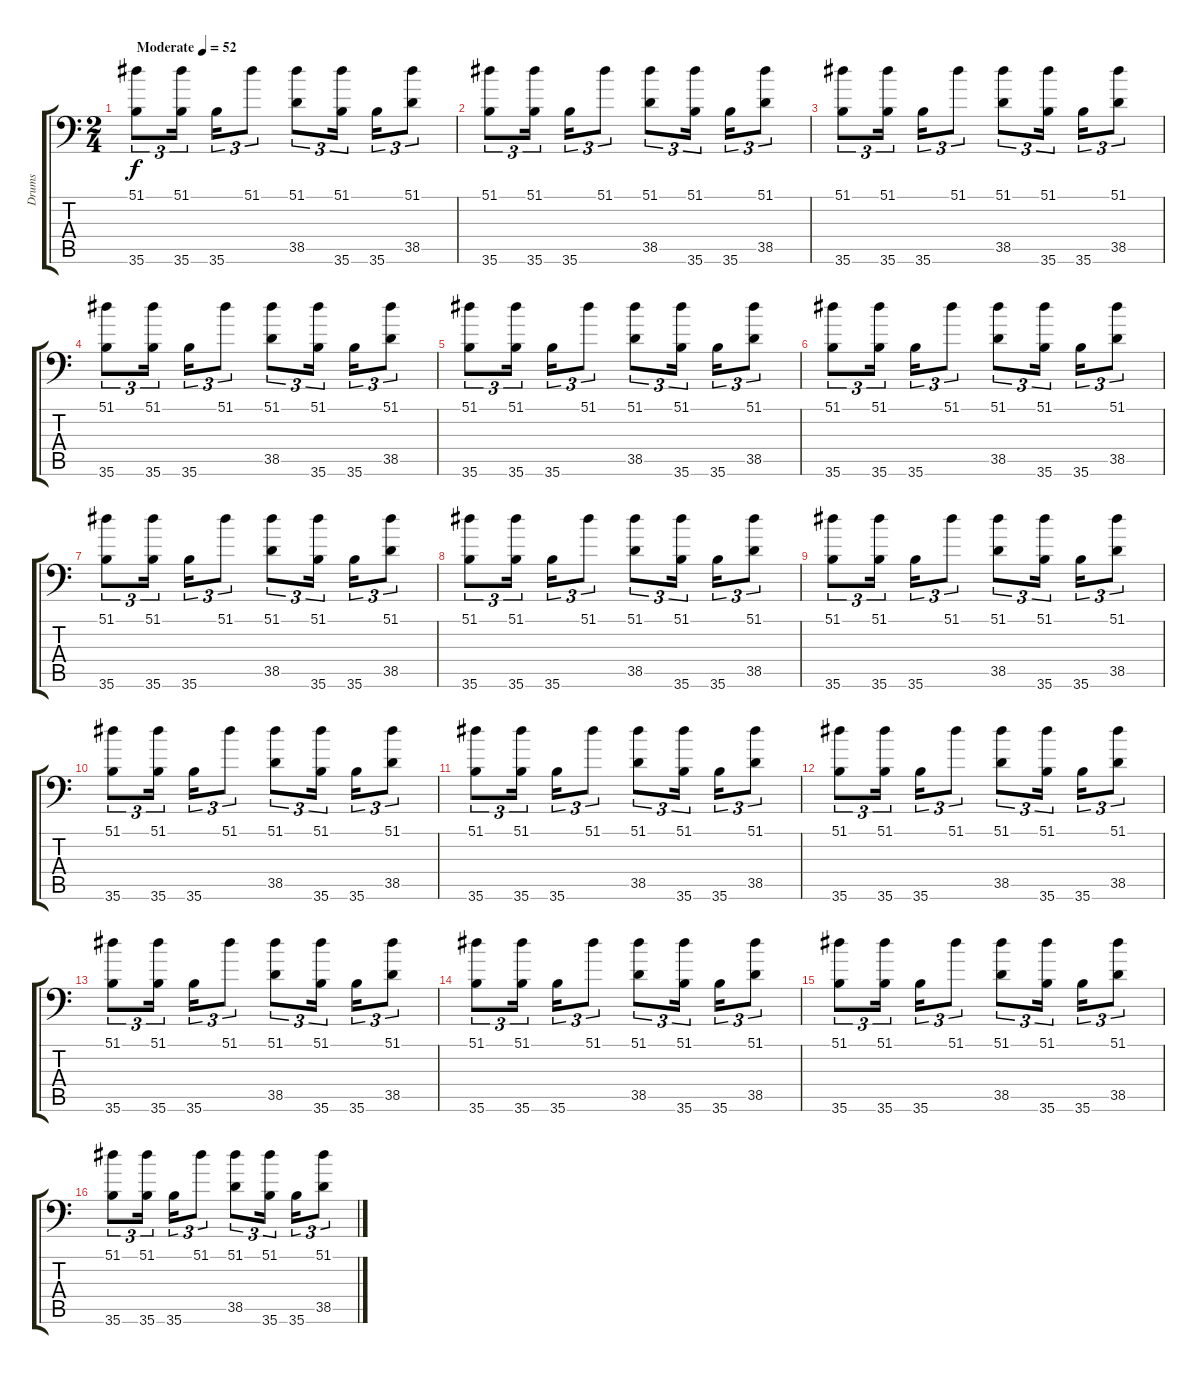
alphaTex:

\track ("Drums" "Drums") {instrument acousticgrandpiano}
\staff {score tabs}
\tuning (C-1 C-1 C-1 C-1 C-1 C-1) {hide}
\ts (2 4)
\tempo (52 "Moderate")
\clef f4
\ks c
(51.1 35.6).8{tu (3 2) dy f instrument acousticgrandpiano} (51.1 35.6).16{tu (3 2)} 35.6.16{tu (3 2)} 51.1.8{tu (3 2)} (51.1 38.5).8{tu (3 2)} (51.1 35.6).16{tu (3 2)} 35.6.16{tu (3 2)} (51.1 38.5).8{tu (3 2)} |
(51.1 35.6).8{tu (3 2)} (51.1 35.6).16{tu (3 2)} 35.6.16{tu (3 2)} 51.1.8{tu (3 2)} (51.1 38.5).8{tu (3 2)} (51.1 35.6).16{tu (3 2)} 35.6.16{tu (3 2)} (51.1 38.5).8{tu (3 2)} |
(51.1 35.6).8{tu (3 2)} (51.1 35.6).16{tu (3 2)} 35.6.16{tu (3 2)} 51.1.8{tu (3 2)} (51.1 38.5).8{tu (3 2)} (51.1 35.6).16{tu (3 2)} 35.6.16{tu (3 2)} (51.1 38.5).8{tu (3 2)} |
(51.1 35.6).8{tu (3 2)} (51.1 35.6).16{tu (3 2)} 35.6.16{tu (3 2)} 51.1.8{tu (3 2)} (51.1 38.5).8{tu (3 2)} (51.1 35.6).16{tu (3 2)} 35.6.16{tu (3 2)} (51.1 38.5).8{tu (3 2)} |
(51.1 35.6).8{tu (3 2)} (51.1 35.6).16{tu (3 2)} 35.6.16{tu (3 2)} 51.1.8{tu (3 2)} (51.1 38.5).8{tu (3 2)} (51.1 35.6).16{tu (3 2)} 35.6.16{tu (3 2)} (51.1 38.5).8{tu (3 2)} |
(51.1 35.6).8{tu (3 2)} (51.1 35.6).16{tu (3 2)} 35.6.16{tu (3 2)} 51.1.8{tu (3 2)} (51.1 38.5).8{tu (3 2)} (51.1 35.6).16{tu (3 2)} 35.6.16{tu (3 2)} (51.1 38.5).8{tu (3 2)} |
(51.1 35.6).8{tu (3 2)} (51.1 35.6).16{tu (3 2)} 35.6.16{tu (3 2)} 51.1.8{tu (3 2)} (51.1 38.5).8{tu (3 2)} (51.1 35.6).16{tu (3 2)} 35.6.16{tu (3 2)} (51.1 38.5).8{tu (3 2)} |
(51.1 35.6).8{tu (3 2)} (51.1 35.6).16{tu (3 2)} 35.6.16{tu (3 2)} 51.1.8{tu (3 2)} (51.1 38.5).8{tu (3 2)} (51.1 35.6).16{tu (3 2)} 35.6.16{tu (3 2)} (51.1 38.5).8{tu (3 2)} |
(51.1 35.6).8{tu (3 2)} (51.1 35.6).16{tu (3 2)} 35.6.16{tu (3 2)} 51.1.8{tu (3 2)} (51.1 38.5).8{tu (3 2)} (51.1 35.6).16{tu (3 2)} 35.6.16{tu (3 2)} (51.1 38.5).8{tu (3 2)} |
(51.1 35.6).8{tu (3 2)} (51.1 35.6).16{tu (3 2)} 35.6.16{tu (3 2)} 51.1.8{tu (3 2)} (51.1 38.5).8{tu (3 2)} (51.1 35.6).16{tu (3 2)} 35.6.16{tu (3 2)} (51.1 38.5).8{tu (3 2)} |
(51.1 35.6).8{tu (3 2)} (51.1 35.6).16{tu (3 2)} 35.6.16{tu (3 2)} 51.1.8{tu (3 2)} (51.1 38.5).8{tu (3 2)} (51.1 35.6).16{tu (3 2)} 35.6.16{tu (3 2)} (51.1 38.5).8{tu (3 2)} |
(51.1 35.6).8{tu (3 2)} (51.1 35.6).16{tu (3 2)} 35.6.16{tu (3 2)} 51.1.8{tu (3 2)} (51.1 38.5).8{tu (3 2)} (51.1 35.6).16{tu (3 2)} 35.6.16{tu (3 2)} (51.1 38.5).8{tu (3 2)} |
(51.1 35.6).8{tu (3 2)} (51.1 35.6).16{tu (3 2)} 35.6.16{tu (3 2)} 51.1.8{tu (3 2)} (51.1 38.5).8{tu (3 2)} (51.1 35.6).16{tu (3 2)} 35.6.16{tu (3 2)} (51.1 38.5).8{tu (3 2)} |
(51.1 35.6).8{tu (3 2)} (51.1 35.6).16{tu (3 2)} 35.6.16{tu (3 2)} 51.1.8{tu (3 2)} (51.1 38.5).8{tu (3 2)} (51.1 35.6).16{tu (3 2)} 35.6.16{tu (3 2)} (51.1 38.5).8{tu (3 2)} |
(51.1 35.6).8{tu (3 2)} (51.1 35.6).16{tu (3 2)} 35.6.16{tu (3 2)} 51.1.8{tu (3 2)} (51.1 38.5).8{tu (3 2)} (51.1 35.6).16{tu (3 2)} 35.6.16{tu (3 2)} (51.1 38.5).8{tu (3 2)} |
(51.1 35.6).8{tu (3 2)} (51.1 35.6).16{tu (3 2)} 35.6.16{tu (3 2)} 51.1.8{tu (3 2)} (51.1 38.5).8{tu (3 2)} (51.1 35.6).16{tu (3 2)} 35.6.16{tu (3 2)} (51.1 38.5).8{tu (3 2)}
